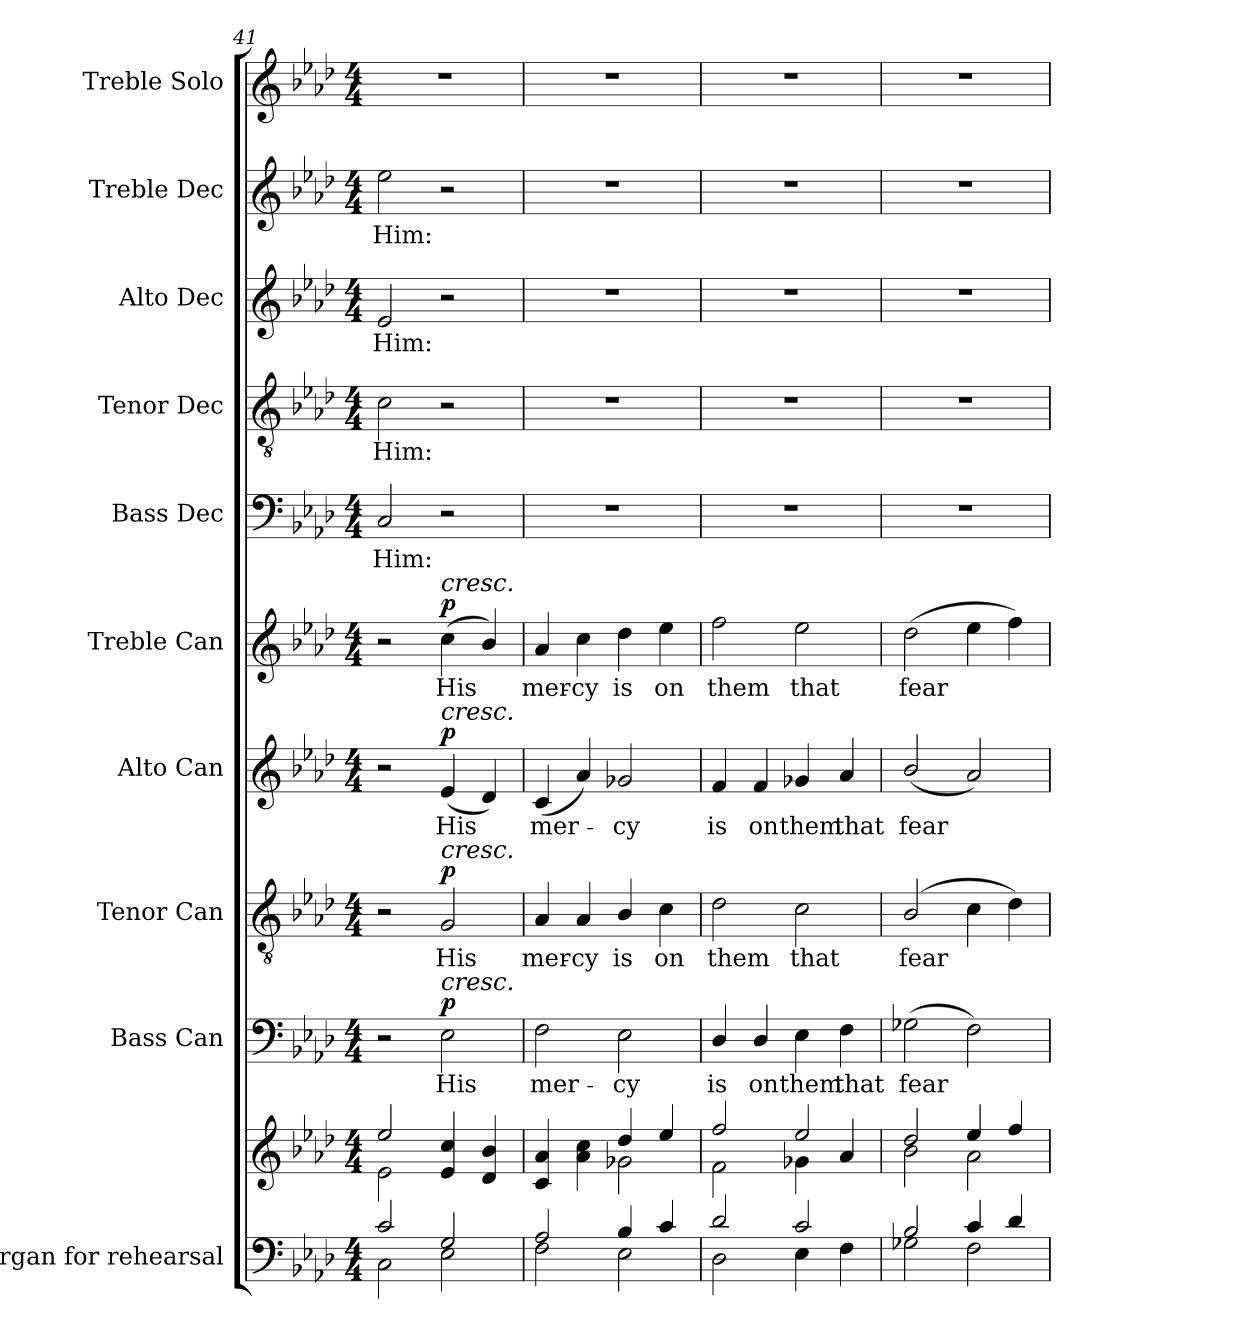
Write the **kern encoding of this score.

**kern	**kern	**kern	**text	**dynam	**kern	**text	**dynam	**kern	**text	**dynam	**kern	**text	**dynam	**kern	**text	**kern	**text	**kern	**text	**kern	**text	**kern
*part10	*part10	*part9	*part9	*part9	*part8	*part8	*part8	*part7	*part7	*part7	*part6	*part6	*part6	*part5	*part5	*part4	*part4	*part3	*part3	*part2	*part2	*part1
*staff11	*staff10	*staff9	*staff9	*staff9	*staff8	*staff8	*staff8	*staff7	*staff7	*staff7	*staff6	*staff6	*staff6	*staff5	*staff5	*staff4	*staff4	*staff3	*staff3	*staff2	*staff2	*staff1
*I"Organ for  rehearsal	*	*I"Bass Can	*	*	*I"Tenor Can	*	*	*I"Alto Can	*	*	*I"Treble Can	*	*	*I"Bass Dec	*	*I"Tenor Dec	*	*I"Alto Dec	*	*I"Treble Dec	*	*I"Treble Solo
*I'Org.	*	*I'B.	*	*	*I'T.	*	*	*I'A.	*	*	*I'Tr.	*	*	*I'B.	*	*I'T.	*	*I'A.	*	*I'Tr.	*	*I'Tr. Solo
*clefF4	*clefG2	*clefF4	*	*	*clefGv2	*	*	*clefG2	*	*	*clefG2	*	*	*clefF4	*	*clefGv2	*	*clefG2	*	*clefG2	*	*clefG2
*	*	*	*	*	*ITrd7c12	*	*	*	*	*	*	*	*	*	*	*ITrd7c12	*	*	*	*	*	*
*k[b-e-a-d-]	*k[b-e-a-d-]	*k[b-e-a-d-]	*	*	*k[b-e-a-d-]	*	*	*k[b-e-a-d-]	*	*	*k[b-e-a-d-]	*	*	*k[b-e-a-d-]	*	*k[b-e-a-d-]	*	*k[b-e-a-d-]	*	*k[b-e-a-d-]	*	*k[b-e-a-d-]
*A-:	*A-:	*A-:	*	*	*A-:	*	*	*A-:	*	*	*A-:	*	*	*A-:	*	*A-:	*	*A-:	*	*A-:	*	*A-:
*M4/4	*M4/4	*M4/4	*	*	*M4/4	*	*	*M4/4	*	*	*M4/4	*	*	*M4/4	*	*M4/4	*	*M4/4	*	*M4/4	*	*M4/4
=41	=41	=41	=41	=41	=41	=41	=41	=41	=41	=41	=41	=41	=41	=41	=41	=41	=41	=41	=41	=41	=41	=41
*^	*^	*	*	*	*	*	*	*	*	*	*	*	*	*	*	*	*	*	*	*	*	*
!	!	!	!	!	!	!	!	!	!	!	!	!	!	!	!	!	!LO:LY:b:color=#000000	!	!	!	!	!	!	!
!	!	!	!	!	!	!	!	!	!	!	!	!	!	!	!	!	!	!	!LO:LY:b:color=#000000	!	!	!	!	!
!	!	!	!	!	!	!	!	!	!	!	!	!	!	!	!	!	!	!	!	!	!LO:LY:b:color=#000000	!	!	!
!	!	!	!	!	!	!	!	!	!	!	!	!	!	!	!	!	!	!	!	!	!	!	!LO:LY:b:color=#000000	!
2ci/	2Ci\	2ee-i/	2e-i\	2r	.	.	2r	.	.	2r	.	.	2r	.	.	2Ci/	Him:	2Ci\	Him:	2e-i/	Him:	2ee-i\	Him:	1r
!	!	!	!	!	!LO:LY:b:color=#000000	!	!	!	!	!	!	!	!	!	!	!	!	!	!	!	!	!	!	!
!	!	!	!	!	!	!	!	!LO:LY:b:color=#000000	!	!	!	!	!	!	!	!	!	!	!	!	!	!	!	!
!	!	!	!	!	!	!	!	!	!	!	!LO:LY:b:color=#000000	!	!	!	!	!	!	!	!	!	!	!	!	!
!	!	!	!	!	!	!	!	!	!	!	!	!	!LO:TX:a:i:t=cresc.	!	!	!	!	!	!	!	!	!	!	!
!	!	!	!	!	!	!	!	!	!	!LO:TX:a:i:t=cresc.	!	!	!	!	!	!	!	!	!	!	!	!	!	!
!	!	!	!	!	!	!	!LO:TX:a:i:t=cresc.	!	!	!	!	!	!	!	!	!	!	!	!	!	!	!	!	!
!	!	!	!	!LO:TX:a:i:t=cresc.	!	!	!	!	!	!	!	!	!	!	!	!	!	!	!	!	!	!	!	!
!	!	!	!	!	!	!	!	!	!	!	!	!	!	!LO:LY:b:color=#000000	!	!	!	!	!	!	!	!	!	!
2Gi/	2E-i\	4e-i/ 4cci	2ryy	2E-i\	His	p	2GGi/	His	p	(4e-i/	His	p	(4cci\	His	p	2r	.	2r	.	2r	.	2r	.	.
.	.	4d-i/ 4b-i	.	.	.	.	.	.	.	4d-i/)	.	.	4b-i/)	.	.	.	.	.	.	.	.	.	.	.
=42	=42	=42	=42	=42	=42	=42	=42	=42	=42	=42	=42	=42	=42	=42	=42	=42	=42	=42	=42	=42	=42	=42	=42	=42
!	!	!	!	!	!LO:LY:b:color=#000000	!	!	!	!	!	!	!	!	!	!	!	!	!	!	!	!	!	!	!
!	!	!	!	!	!	!	!	!LO:LY:b:color=#000000	!	!	!	!	!	!	!	!	!	!	!	!	!	!	!	!
!	!	!	!	!	!	!	!	!	!	!	!LO:LY:b:color=#000000	!	!	!	!	!	!	!	!	!	!	!	!	!
!	!	!	!	!	!	!	!	!	!	!	!	!	!	!LO:LY:b:color=#000000	!	!	!	!	!	!	!	!	!	!
2A-i/	2Fi\	4ci/ 4a-i	2ryy	2Fi\	mer-	.	4AA-i/	mer-	.	(4ci/	mer-	.	4a-i/	mer-	.	1r	.	1r	.	1r	.	1r	.	1r
!	!	!	!	!	!	!	!	!LO:LY:b:color=#000000	!	!	!	!	!	!	!	!	!	!	!	!	!	!	!	!
!	!	!	!	!	!	!	!	!	!	!	!	!	!	!LO:LY:b:color=#000000	!	!	!	!	!	!	!	!	!	!
.	.	4a-i\ 4cci	.	.	.	.	4AA-i/	-cy	.	4a-i/)	.	.	4cci\	-cy	.	.	.	.	.	.	.	.	.	.
!	!	!	!	!	!LO:LY:b:color=#000000	!	!	!	!	!	!	!	!	!	!	!	!	!	!	!	!	!	!	!
!	!	!	!	!	!	!	!	!LO:LY:b:color=#000000	!	!	!	!	!	!	!	!	!	!	!	!	!	!	!	!
!	!	!	!	!	!	!	!	!	!	!	!LO:LY:b:color=#000000	!	!	!	!	!	!	!	!	!	!	!	!	!
!	!	!	!	!	!	!	!	!	!	!	!	!	!	!LO:LY:b:color=#000000	!	!	!	!	!	!	!	!	!	!
4B-i/	2E-i\	4dd-i/	2g-Xi\	2E-i\	-cy	.	4BB-i/	is	.	2g-Xi/	-cy	.	4dd-i\	is	.	.	.	.	.	.	.	.	.	.
!	!	!	!	!	!	!	!	!LO:LY:b:color=#000000	!	!	!	!	!	!	!	!	!	!	!	!	!	!	!	!
!	!	!	!	!	!	!	!	!	!	!	!	!	!	!LO:LY:b:color=#000000	!	!	!	!	!	!	!	!	!	!
4ci/	.	4ee-i/	.	.	.	.	4Ci\	on	.	.	.	.	4ee-i\	on	.	.	.	.	.	.	.	.	.	.
!!LO:LB:g=z
=43	=43	=43	=43	=43	=43	=43	=43	=43	=43	=43	=43	=43	=43	=43	=43	=43	=43	=43	=43	=43	=43	=43	=43	=43
!	!	!	!	!	!LO:LY:b:color=#000000	!	!	!	!	!	!	!	!	!	!	!	!	!	!	!	!	!	!	!
!	!	!	!	!	!	!	!	!LO:LY:b:color=#000000	!	!	!	!	!	!	!	!	!	!	!	!	!	!	!	!
!	!	!	!	!	!	!	!	!	!	!	!LO:LY:b:color=#000000	!	!	!	!	!	!	!	!	!	!	!	!	!
!	!	!	!	!	!	!	!	!	!	!	!	!	!	!LO:LY:b:color=#000000	!	!	!	!	!	!	!	!	!	!
2d-i/	2D-i\	2ffi/	2fi\	4D-i/	is	.	2D-i\	them	.	4fi/	is	.	2ffi\	them	.	1r	.	1r	.	1r	.	1r	.	1r
!	!	!	!	!	!LO:LY:b:color=#000000	!	!	!	!	!	!	!	!	!	!	!	!	!	!	!	!	!	!	!
!	!	!	!	!	!	!	!	!	!	!	!LO:LY:b:color=#000000	!	!	!	!	!	!	!	!	!	!	!	!	!
.	.	.	.	4D-i/	on	.	.	.	.	4fi/	on	.	.	.	.	.	.	.	.	.	.	.	.	.
!	!	!	!	!	!LO:LY:b:color=#000000	!	!	!	!	!	!	!	!	!	!	!	!	!	!	!	!	!	!	!
!	!	!	!	!	!	!	!	!LO:LY:b:color=#000000	!	!	!	!	!	!	!	!	!	!	!	!	!	!	!	!
!	!	!	!	!	!	!	!	!	!	!	!LO:LY:b:color=#000000	!	!	!	!	!	!	!	!	!	!	!	!	!
!	!	!	!	!	!	!	!	!	!	!	!	!	!	!LO:LY:b:color=#000000	!	!	!	!	!	!	!	!	!	!
2ci/	4E-i\	2ee-i/	4g-Xi\	4E-i\	them	.	2Ci\	that	.	4g-Xi/	them	.	2ee-i\	that	.	.	.	.	.	.	.	.	.	.
!	!	!	!	!	!LO:LY:b:color=#000000	!	!	!	!	!	!	!	!	!	!	!	!	!	!	!	!	!	!	!
!	!	!	!	!	!	!	!	!	!	!	!LO:LY:b:color=#000000	!	!	!	!	!	!	!	!	!	!	!	!	!
.	4Fi\	.	4a-i/	4Fi\	that	.	.	.	.	4a-i/	that	.	.	.	.	.	.	.	.	.	.	.	.	.
=44	=44	=44	=44	=44	=44	=44	=44	=44	=44	=44	=44	=44	=44	=44	=44	=44	=44	=44	=44	=44	=44	=44	=44	=44
!	!	!	!	!	!LO:LY:b:color=#000000	!	!	!	!	!	!	!	!	!	!	!	!	!	!	!	!	!	!	!
!	!	!	!	!	!	!	!	!LO:LY:b:color=#000000	!	!	!	!	!	!	!	!	!	!	!	!	!	!	!	!
!	!	!	!	!	!	!	!	!	!	!	!LO:LY:b:color=#000000	!	!	!	!	!	!	!	!	!	!	!	!	!
!	!	!	!	!	!	!	!	!	!	!	!	!	!	!LO:LY:b:color=#000000	!	!	!	!	!	!	!	!	!	!
2B-i/	2G-Xi\	2dd-i/	2b-i\	(2G-Xi\	fear	.	(2BB-i/	fear	.	(2b-i/	fear	.	(2dd-i\	fear	.	1r	.	1r	.	1r	.	1r	.	1r
4ci/	2Fi\	4ee-i/	2a-i\	2Fi\)	.	.	4Ci\	.	.	2a-i/)	.	.	4ee-i\	.	.	.	.	.	.	.	.	.	.	.
4d-i/	.	4ffi/	.	.	.	.	4D-i\)	.	.	.	.	.	4ffi\)	.	.	.	.	.	.	.	.	.	.	.
*v	*v	*	*	*	*	*	*	*	*	*	*	*	*	*	*	*	*	*	*	*	*	*	*	*
*	*v	*v	*	*	*	*	*	*	*	*	*	*	*	*	*	*	*	*	*	*	*	*	*
=	=	=	=	=	=	=	=	=	=	=	=	=	=	=	=	=	=	=	=	=	=	=
*-	*-	*-	*-	*-	*-	*-	*-	*-	*-	*-	*-	*-	*-	*-	*-	*-	*-	*-	*-	*-	*-	*-
